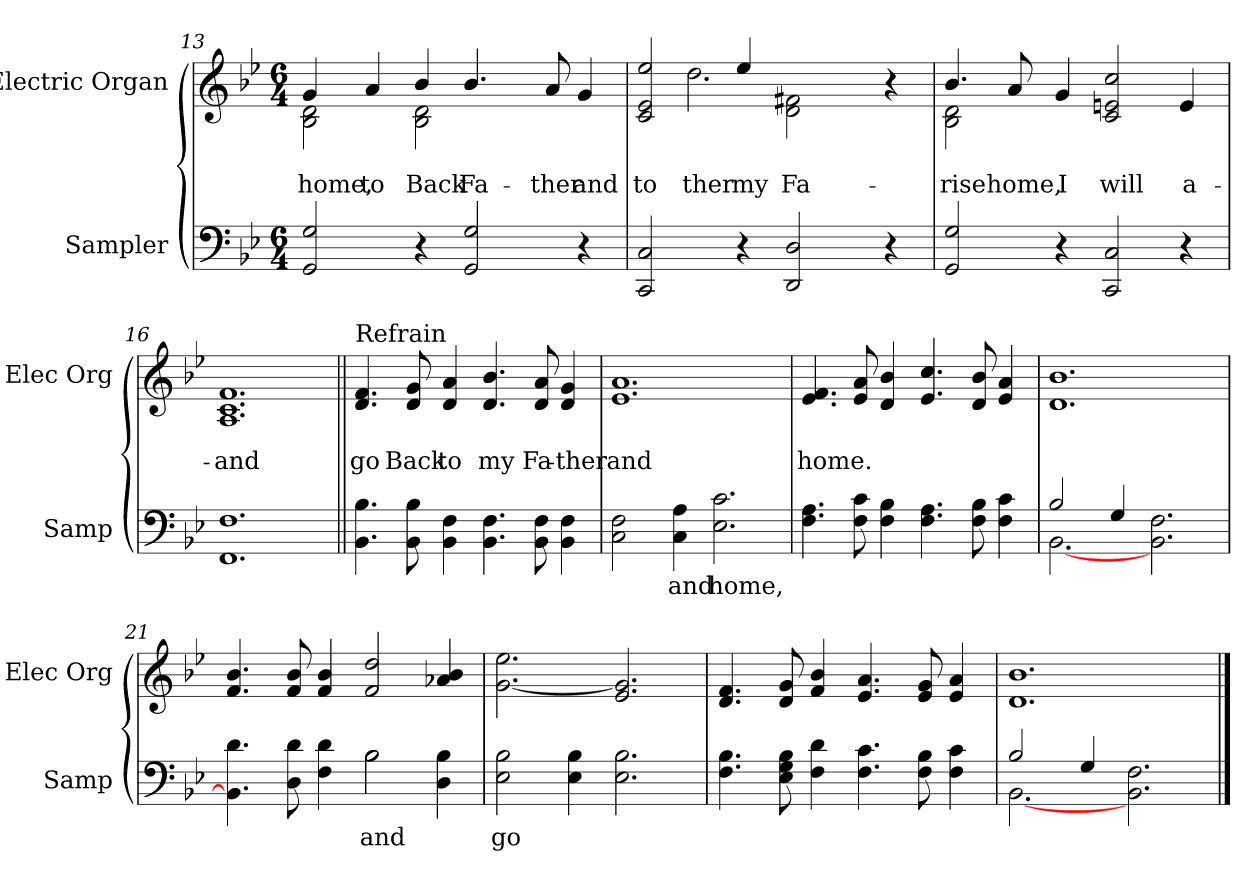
**kern	**text	**kern	**text	**text
*part2	*part2	*part1	*part1	*part1
*staff2	*staff2	*staff1	*staff1	*staff1
*I"Sampler	*	*I"Electric Organ	*	*
*I'Samp	*	*I'Elec Org	*	*
*clefF4	*	*clefG2	*	*
*k[b-e-]	*	*k[b-e-]	*	*
*B-:	*	*B-:	*	*
*M6/4	*	*M6/4	*	*
=13	=13	=13	=13	=13
*	*	*^	*	*
2GG 2G	.	4g/	2B- 2d	.	home,
.	.	4a/	.	.	to
4r	.	4b-	2B- 2d	.	Back
2GG 2G	.	4.b-/	.	.	Fa-
.	.	.	2ryy	.	.
.	.	8a/	.	.	-ther
4r	.	4g	.	.	and
=14	=14	=14	=14	=14	=14
2CC 2C	.	2c 2e- 2ee-	4ryy	.	to
.	.	.	2.dd	.	-ther
4r	.	4ee-	.	.	my
2DD 2D	.	2d\ 2f#X\	.	.	Fa-
.	.	.	2ryy	.	.
4r	.	4r	.	.	.
=15	=15	=15	=15	=15	=15
2GG 2G	.	4.b-/	2B- 2d	.	-rise
.	.	8a	.	.	home,
4r	.	4g	1ryy	.	I
2CC 2C	.	2c 2en 2cc	.	.	will
4r	.	4e	.	.	a-
*	*	*v	*v	*	*
=16	=16	=16	=16	=16
1.FF 1.F	.	1.A 1.c 1.f	.	and
=17||	=17||	=17||	=17||	=17||
!	!	!LO:TX:t=Refrain	!	!
4.BB- 4.B-	.	4.d 4.f	.	go
8BB- 8B-	.	8d 8g	.	Back
4BB- 4F	.	4d 4a	.	to
4.BB- 4.F	.	4.d 4.b-	.	my
8BB- 8F	.	8d 8a	.	Fa-
4BB- 4F	.	4d 4g	.	-ther
=18	=18	=18	=18	=18
2C 2F	.	1.e- 1.a	.	and
4C 4A	and	.	.	.
2.E- 2.c	home,	.	.	.
=19	=19	=19	=19	=19
4.F 4.A	.	4.e- 4.f	.	home.
8F 8c	.	8e- 8a	.	.
4F 4B-	.	4d 4b-	.	.
4.F 4.A	.	4.e- 4.cc	.	.
8F 8B-	.	8d 8b-	.	.
4F 4c	.	4e- 4a	.	.
=20	=20	=20	=20	=20
*^	*	*	*	*
2B-/	[2.BB-	.	1.d 1.b-	.	.
4G/	.	.	.	.	.
2.BB- 2.F	2.ryy	.	.	.	.
=21	=21	=21	=21	=21	=21
4.BB-] 4.d	2.ryy	.	4.f 4.b-	.	.
8D 8d	.	.	8f 8b-	.	.
4F 4d	.	.	4f 4b-	.	.
2B-\	2B-	and	2f 2dd	.	.
4D 4B-	4ryy	.	4a-X 4b-	.	.
*v	*v	*	*	*	*
=22	=22	=22	=22	=22
2E- 2B-	go	[2.g 2.ee-	.	.
4E- 4B-	.	.	.	.
2.E- 2.B-	.	2.e- 2.g]	.	.
=23	=23	=23	=23	=23
4.F 4.B-	.	4.d 4.f	.	.
8E- 8G 8B-	.	8d 8g	.	.
4F 4d	.	4f 4b-	.	.
4.F 4.c	.	4.e- 4.a	.	.
8F 8B-	.	8e- 8g	.	.
4F 4c	.	4e- 4a	.	.
=24	=24	=24	=24	=24
*^	*	*	*	*
2B-/	[2.BB-	.	1.d 1.b-	.	.
4G/	.	.	.	.	.
2.BB- 2.F	2.ryy	.	.	.	.
*v	*v	*	*	*	*
==	==	==	==	==
*-	*-	*-	*-	*-
